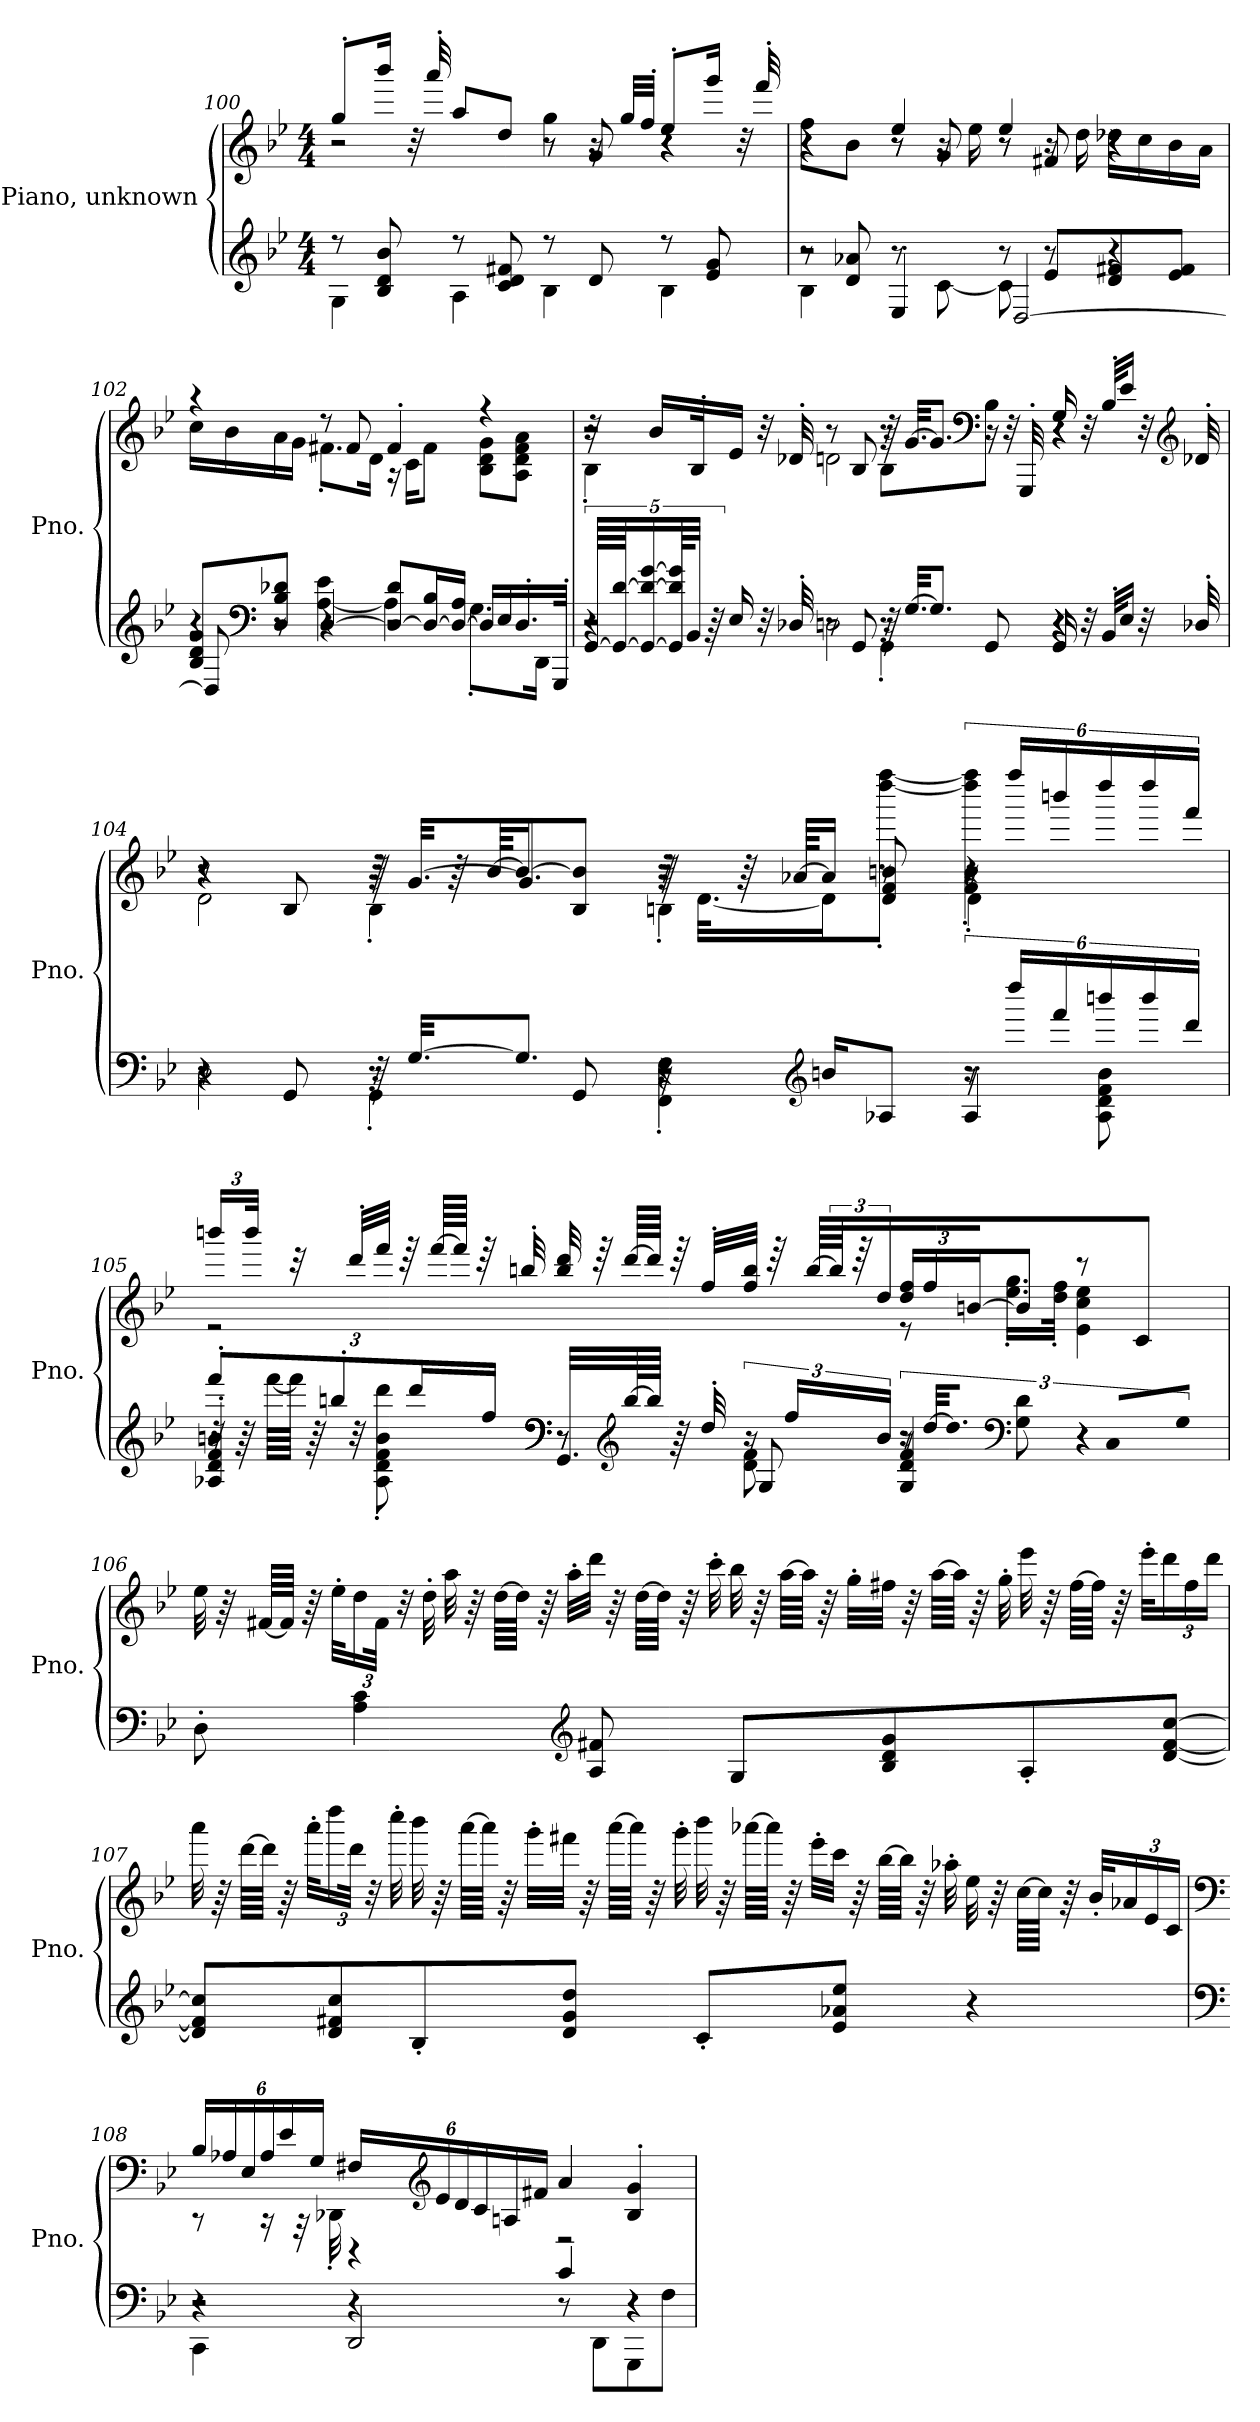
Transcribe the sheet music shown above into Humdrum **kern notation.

**kern	**kern
*part1	*part1
*staff2	*staff1
*I"Piano, unknown	*
*I'Pno.	*
!!LO:LB:g=z
*clefG2	*clefG2
*k[b-e-]	*k[b-e-]
*M4/4	*M4/4
=100	=100
*^	*^
*	*	*	*^
8r	4G\	8gg'/L	2r	2r
8B-/ 8d/ 8b-/	.	16bbb-/Jk	.	.
.	.	32r	.	.
.	.	32aaa'/	.	.
8r	4A\	8aa/L	.	.
8c/ 8d/ 8f#X/	.	8dd/J	.	.
8r	4B-\	8r	4gg\	8r
8d/	.	16r	.	8g/
.	.	32gg/LLL	.	.
.	.	32ff'/JJJ	.	.
8r	4B-\	8ee-'/L	4r	4r
8e-/ 8g/	.	16ggg/Jk	.	.
.	.	32r	.	.
.	.	32fff'/	.	.
=101	=101	=101	=101	=101
*	*^	*	*	*
8r	4B-\	2r	4r	8ff\L	4r
8d/ 8a-X/	.	.	.	8b-\J	.
4E-'/	8r	.	4ee-/	8r	8r
.	[8c\	.	.	16r	8g/
.	.	.	.	16ee-\	.
8r	8c\]	[2D/	4ee-/	8r	8r
8e-/L	8r	.	.	16r	8f#X/
.	.	.	.	16dd\	.
8d/ 8f#X/	4r	.	4r	16dd-X\LL	4r
.	.	.	.	16cc\	.
8e-/ 8f#/J	.	.	.	16b-\	.
.	.	.	.	16a\JJ	.
*	*	*	*	*v	*v
!!LO:LB:g=z
=102	=102	=102	=102	=102
8B-/ 8d/ 8g/L	4r	8D/]	4r	16cc\LL
.	.	.	.	16b-\
*clefF4	*	*	*	*
8D/ 8B-/ 8d-X/J	.	8r	.	16a\
.	.	.	.	16g\JJ
[4D/	[4A\ 4e-\	4r	8r	8.f#X'\L
.	.	.	8f#/	.
.	.	.	.	16d\Jk
8D/_ 8d-/L	4A\]	2r	4f#'/	16r
.	.	.	.	16c\KL
16D/_ 16B-/L	.	.	.	8f#\J
16D/_ 16A/JJ	.	.	.	.
16D/LL]	8.G'\L	.	4r	8B-\ 8d\ 8g\L
16E-/	.	.	.	.
16.D'/	.	.	.	8A\ 8d\ 8f#\ 8a\J
.	16DD\Jk	.	.	.
32GGG'/JJk	.	.	.	.
!!LO:PB:g=z
=103	=103	=103	=103	=103
*	*	*^	*^	*^
2r	4r	[80GG/LLLL	2r	2r	4B-'\	32r	2r
.	.	80GG/_ [80d/JJ	.	.	.	.	.
.	.	20GG/_ 20d/_ [20g/	.	.	.	.	.
.	.	.	.	.	.	16b-/LL	.
.	.	80GG/] 80d/] 80g/]KL	.	.	.	.	.
.	.	40BB-/JJJ	.	.	.	.	.
.	.	.	.	.	.	32B-'/K	.
.	.	80r	.	.	.	.	.
.	.	16E-/	.	.	.	16e-/JJ	.
.	.	32r	.	.	.	32r	.
.	.	32D-X'/	.	.	.	32d-X'/	.
.	2Dn\	8r	.	.	2dn\	8r	.
.	.	8GG/	.	.	.	8B-/	.
64r	.	8r	4GG'\	64r	.	8r	8B-\L
[32.G/KKL	.	.	.	[32.g/KKL	.	.	.
8.G/J]	.	.	.	8.g/J]	.	.	.
*	*	*	*	*clefF4	*	*	*
.	.	8GG/	.	.	.	16r	8B-\J
.	.	.	.	.	.	32r	.
.	.	.	.	.	.	32GGG'/	.
4r	4r	16GG/	4r	4r	4r	16G/	4r
.	.	32r	.	.	.	32r	.
.	.	32BB-'/KLL	.	.	.	32B-'/KLL	.
.	.	16E-/JJ	.	.	.	16e-/JJ	.
.	.	32r	.	.	.	32r	.
*	*	*	*	*clefG2	*	*	*
.	.	32D-X'/	.	.	.	32d-X'/	.
!!LO:LB:g=z	!!	!!	!!
=104	=104	=104	=104	=104	=104	=104	=104
8r	2D\	4r	4r	8r	2d\	4r	4r
8GG/	.	.	.	8B-/	.	.	.
8r	.	64r	4GG'\	32r	.	64r	4B-'\
.	.	[32.G/KKL	.	.	.	[32.g/KKL	.
.	.	.	.	64r	.	.	.
.	.	.	.	[64b-/KKLL	.	.	.
.	.	8.G/J]	.	16b-/J_	.	8.g/J]	.
8GG/	.	.	.	8B-/ 8b-/]J	.	.	.
16r	4FF\' 4F\'	4r	2r	32r	64r	8r	4Bn'\
.	.	.	.	.	[32.d\KLL	.	.
.	.	.	.	64r	.	.	.
.	.	.	.	[64a-X/KKLL	.	.	.
*clefG2	*	*	*	*	*	*	*
16bn/KL	.	.	.	16a-/JJ]	16d\J]	.	.
8A-X/J	.	.	.	8r	[8dddd\' [8ffff\'J	8d/ 8f/ 8bn/	.
24r	8r	4A-'/	.	24r	4f\' 4b\' 4dddd\]' 4ffff\]'	4r	4d'\
24dddd/LL	.	.	.	24ffff/LL	.	.	.
24fff/	.	.	.	24bbbn/	.	.	.
*Xbrackettup	*	*	*	*Xbrackettup	*	*	*
24bbbn/	8A-\ 8d\ 8f\ 8b\	.	.	24dddd/	.	.	.
24bbb/	.	.	.	24dddd/	.	.	.
24ddd/JJ	.	.	.	24fff/JJ	.	.	.
*	*	*v	*v	*	*	*	*
*	*	*	*	*v	*v	*v
!!LO:LB:g=z
=105	=105	=105	=105	=105
12fff'/L	32r	4A-X/' 4d/' 4f/' 4bn/'	24bbbn/LL	2r
.	64r	.	.	.
.	.	.	48bbb/JJk	.
.	[64fff\LLLL	.	.	.
.	64fff\JJJJ]	.	32r	.
.	64r	.	.	.
12bbn'/	.	.	.	.
.	32r	.	32ddd'/LLL	.
.	8A-\' 8d\' 8f\' 8b\' 8ddd\'	.	32fff/JJJ	.
.	.	.	64r	.
24ddd/L	.	.	.	.
.	.	.	[64fff/LLLL	.
.	.	.	64fff/JJJJ]	.
.	.	.	64r	.
24ff/JJ	.	.	.	.
.	.	.	32bbn'/	.
*clefF4	*	*	*	*
32.GG/LLL	8r	8r	32bb/ 32ddd/	.
.	.	.	64r	.
*clefG2	*	*	*	*
[64bb/L	.	.	[64ddd/LLLL	.
64bb/JJJJ]	.	.	64ddd/JJJJ]	.
64r	.	.	64r	.
32dd'/	.	.	32ff'/LLL	.
*brackettup	*	*	*	*
24r	8d\ 8f\	8G/	32ff/ 32bb/JJJ	.
.	.	.	64r	.
24ff/LL	.	.	.	.
.	.	.	[64bb/LLLL	.
*	*	*	*brackettup	*
.	.	.	96bb/JJJJ]	.
.	.	.	96r	.
24b/JJ	.	.	24dd/	.
*	*	*	*Xbrackettup	*
24r	8r	4G/ 4d/ 4f/	24dd/ 24ff/LL	8r
[48dd/KKL	.	.	24ff/	.
8.dd/J]	.	.	.	.
.	.	.	[24bn/J	.
*clefF4	*	*	*	*
.	8G\ 8d\	.	8b/J]	16.ee-\' 16.gg\'LL
.	.	.	.	32dd\' 32ff\'JJk
8C/L	4r	4r	8r	4e-\ 4cc\ 4ee-\
8G/J	.	.	8c/	.
*v	*v	*v	*	*
*	*v	*v
!!LO:LB:g=z
=106	=106
8D'\	32ee-\
.	64r
.	[64f#X/LLLL
.	64f#/JJJJ]
.	64r
.	32ee-'\KLL
4A\ 4c\	24dd\
.	48f#\JJk
.	32r
.	32dd'\
.	32aa\
.	64r
.	[64dd\LLLL
.	64dd\JJJJ]
.	64r
.	32aa'\LLL
*clefG2	*
8A/ 8f#X/	32ddd\JJJ
.	64r
.	[64dd\LLLL
.	64dd\JJJJ]
.	64r
.	32ccc'\
8G/L	32bb-\
.	64r
.	[64aa\LLLL
.	64aa\JJJJ]
.	64r
.	32gg'\LLL
8B-/ 8d/ 8g/	32ff#X\JJJ
.	64r
.	[64aa\LLLL
.	64aa\JJJJ]
.	64r
.	32gg'\
8A'/	32eee-\
.	64r
.	[64ff#\LLLL
.	64ff#\JJJJ]
.	64r
.	32eee-'\KLL
[8d/ [8f#/ [8cc/J	24ddd\
.	24ff#\
.	24ddd\JJ
!!LO:LB:g=z
=107	=107
8d/] 8f#/] 8cc/]L	32aaa\
.	64r
.	[64ddd\LLLL
.	64ddd\JJJJ]
.	64r
.	32aaa'\KLL
8d/ 8f#X/ 8cc/	24dddd\
.	48ddd\JJk
.	32r
.	32cccc'\
8B-'/	32bbb-\
.	64r
.	[64aaa\LLLL
.	64aaa\JJJJ]
.	64r
.	32ggg'\LLL
8d/ 8g/ 8dd/J	32fff#X\JJJ
.	64r
.	[64aaa\LLLL
.	64aaa\JJJJ]
.	64r
.	32ggg'\
8c'/L	32bbb-\
.	64r
.	[64aaa-X\LLLL
.	64aaa-\JJJJ]
.	64r
.	32eee-'\LLL
8e-/ 8a-X/ 8ee-/J	32ccc\JJJ
.	64r
.	[64bb-\LLLL
.	64bb-\JJJJ]
.	64r
.	32aa-X'\
4r	32ee-\
.	64r
.	[64cc\LLLL
.	64cc\JJJJ]
.	64r
.	32b-'/KLL
.	24a-X/
.	24e-/
.	24c/JJ
!!LO:LB:g=z
=108	=108
*clefF4	*clefF4
*^	*^
*	*^	*	*
2r	4CC\	4r	24B-/LL	8r
.	.	.	24A-X/	.
.	.	.	24E-/	.
.	.	.	24A-/	16r
.	.	.	24e-/	.
.	.	.	.	32r
.	.	.	24G/JJ	.
.	.	.	.	32DD-X'\
.	4r	2DD/	24F#X/LL	4r
*	*	*	*clefG2	*
.	.	.	24e-/	.
.	.	.	24d/	.
.	.	.	24c/	.
.	.	.	24An/	.
.	.	.	24f#X/JJ	.
4c/	8r	.	4a/	2r
.	8DD\L	.	.	.
4r	8GGG\	4r	4B-/' 4g/'	.
.	8F\J	.	.	.
*v	*v	*v	*	*
*	*v	*v
=	=
*-	*-
